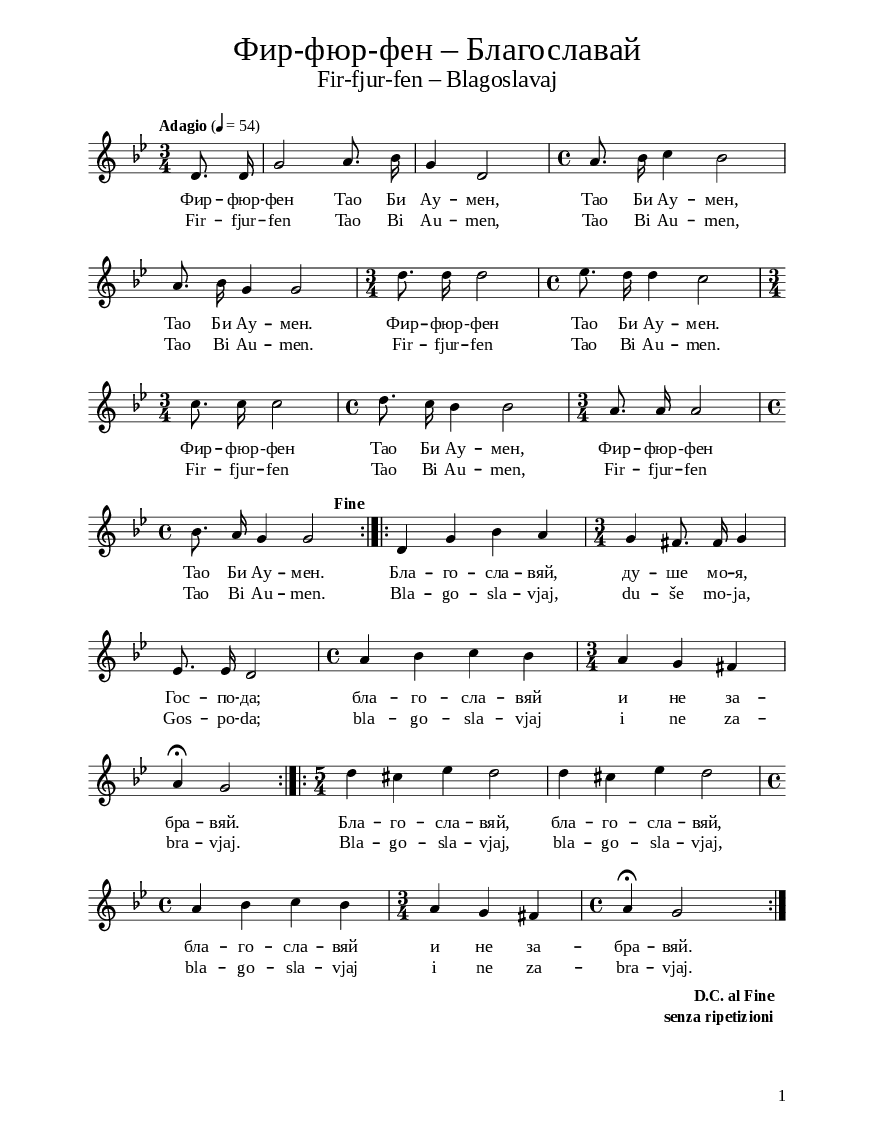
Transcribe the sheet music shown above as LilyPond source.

\version "2.24.1"

% include paper part and global functions
\include "include/globals.ily"

\bookpart {
  \label #'ref070
  \tocItem \markup "Фир-фюр-фен – Благославай – Fir-fjur-fen – Blagoslavaj"
  \include "include/bookpart-paper.ily"
  \score {
    \include "include/score-layout.ily"

    \new Voice \absolute  {
      \clef treble
      \key g \minor
      \time 3/4
      \tempoFunc "Adagio" 4 "54"
      \partial 4
      \autoBeamOff

      d'8. d'16 | g'2 a'8. bes'16 |  g'4 d'2 | \time 4/4  a'8. bes'16 c''4 bes'2 | \break

      a'8. bes'16 g'4 g'2 | \time 3/4  d''8. d''16 d''2 | \time 4/4  es''8. d''16 d''4 c''2 \break

      \time 3/4  c''8. c''16 c''2 | \time 4/4  d''8. c''16 bes'4 bes'2 | \time 3/4  a'8. a'16 a'2 \break |

      \time 4/4  bes'8. a'16 g'4 g'2^\markup \bold "        Fine"
      | \bar ":|.|:" d'4 g'4 bes'4 a'4 |  \time 3/4  g'4 fis'8. fis'16 g'4 \break |

      es'8. es'16 d'2 | \time 4/4  a'4 bes'4 c''4 bes'4 | \time 3/4  a'4 g'4 fis'4 \break |

      a'4 \fermata g'2 | \bar ":|.|:" \time 5/4
      d''4 cis''4 es''4 d''2 | d''4 cis''4 es''4 d''2 \break |

      \time 4/4  a'4 bes'4 c''4 bes'4 | \time 3/4  a'4 g'4 fis'4 | \time 4/4  a'4 \fermata g'2 s4
      | \bar ":|."
    }

    \addlyrics {
      Фир -- фюр --
      фен Тао Би Ау -- мен, Тао Би Ау -- мен, Тао Би
      Ау -- мен. Фир -- фюр -- "-фен" Тао Би Ау -- мен.
      Фир -- фюр -- "-фен" Тао Би Ау -- мен, Фир -- фюр --
      "-фен" Тао Би Ау -- мен. Бла -- го -- сла -- вяй,
      ду -- ше мо -- я, Гос -- по -- да; бла -- го --
      сла -- вяй и не за -- бра -- вяй. Бла -- го --
      сла -- вяй, бла -- го -- сла -- вяй, бла -- го --
      сла -- вяй и не за -- бра -- вяй.}
      \addlyrics {
      Fir -- fjur --
      fen Tao Bi Au -- men, Tao Bi Au -- men, Tao Bi
      Au -- men. Fir -- fjur -- fen Tao Bi Au -- men.
      Fir -- fjur -- fen Tao Bi Au -- men, Fir -- fjur --
      fen Tao Bi Au -- men. Bla -- go -- sla -- vjaj,
      du -- še "mo-" -- ja, Gos -- po -- da; bla -- go --
      sla -- vjaj i ne za -- bra -- vjaj. Bla -- go --
      sla -- vjaj, bla -- go -- sla -- vjaj, bla -- go --
      sla -- vjaj i ne za -- bra -- vjaj.}

        \header {
          title = \titleFunc "Фир-фюр-фен – Благославай" "Fir-fjur-fen – Blagoslavaj"
        }

        \midi{}

      } % score

      \markup \dc-two "D.C. al Fine" "senza ripetizioni"

      \pageBreak

      % include foreign translation(s) of the song
      \version "2.20.0"

\markup \fill-line { \fontsize #deTitleFontSize "Zaglavie DE" }
\markup \null
\markup \null
\markup \fontsize #deCoupletFontSize {
  \hspace #10
  \override #`(baseline-skip . ,deCoupletBaselineSkip)

  \column {
    \line { " " }

    \line {   "   "Fir-fyur-fen Tao Bi Au-men, }
    \line {   "   "Tao Bi Au-men, Tao Bi Au-men.}
    \line {   "   "Fir-fyur-fen Tao Bi Au-men, }
    \line {   "   "Fir-fyur-fen Tao Bi Au-men, }
    \line {   "   "Fir-fyur-fen Tao Bi Au-men. }
    \line {   "   " }
    \line {   "   "Segne meine Seele den Herrn,}
    \line {   "   "segne und vergiss nicht}
    \line {   "   "Segne, segne, segne und vergiß nicht.}



  }


}


    } % bookpart
